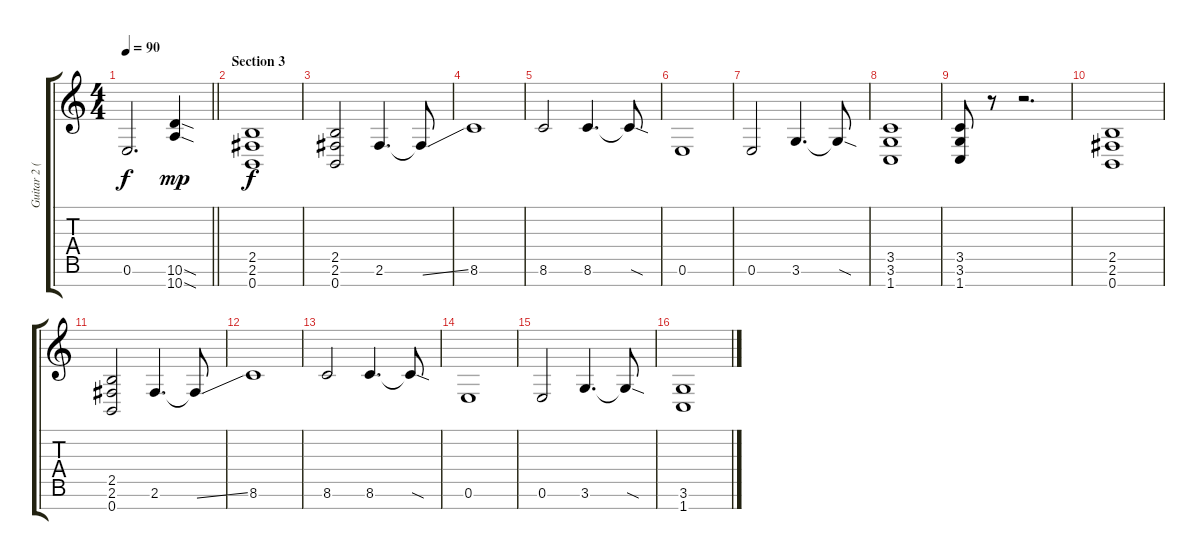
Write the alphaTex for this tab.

\track ("Guitar 2 (Distortion)" "Guitar 2 (") {instrument distortionguitar}
\staff {score tabs}
\tuning (E4 B3 G3 D3 A2 E2 B1) {hide}
\ts (4 4)
\tempo 90
\clef g2
\barLineRight lightlight
\ks c
0.6.2{d dy f} (10.6{sod} 10.7{sod}).4{dy mp} |
\section ("" "Section 3")
(2.5 2.6 0.7).1{dy f} |
(2.5 2.6 0.7).2 2.6.4{d} 2.6{ss t}.8 |
8.6.1 |
8.6.2 8.6.4{d} 8.6{sod t}.8 |
0.6.1 |
0.6.2 3.6.4{d} 3.6{sod t}.8 |
(3.5 3.6 1.7).1 |
(3.5 3.6 1.7).8 r.8 r.2{d} |
(2.5 2.6 0.7).1 |
(2.5 2.6 0.7).2 2.6.4{d} 2.6{ss t}.8 |
8.6.1 |
8.6.2 8.6.4{d} 8.6{sod t}.8 |
0.6.1 |
0.6.2 3.6.4{d} 3.6{sod t}.8 |
(3.6 1.7).1
